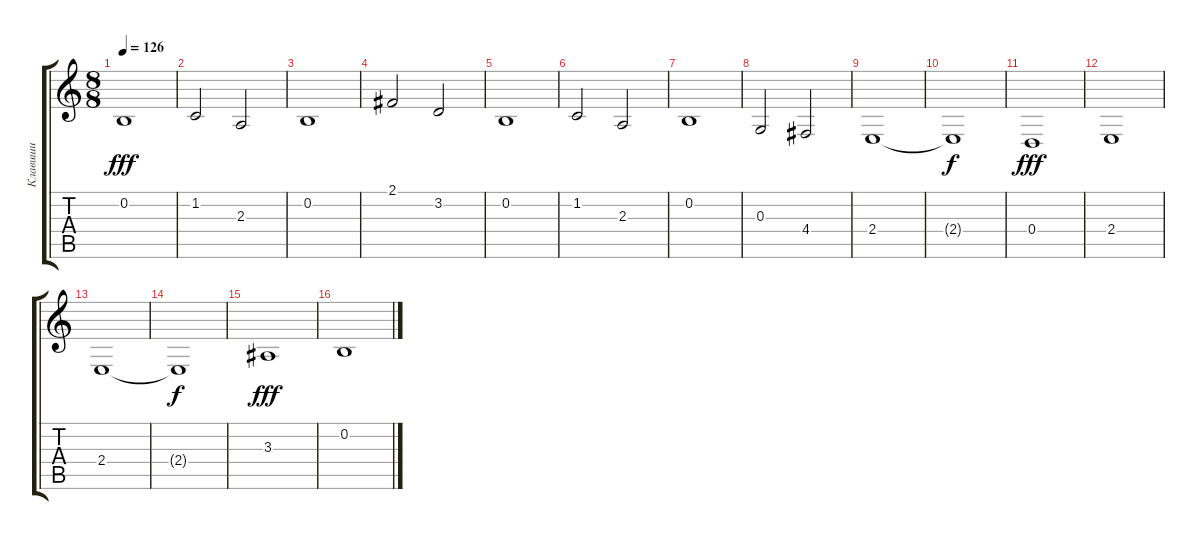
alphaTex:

\track ("Клавиши" "Клавиши") {instrument stringensemble1}
\staff {score tabs}
\tuning (E4 B3 G3 D3 A2 E2) {hide}
\ts (8 8)
\tempo 126
\clef g2
\ks c
0.2.1{dy fff instrument stringensemble1} |
1.2.2 2.3.2 |
0.2.1 |
2.1.2 3.2.2 |
0.2.1 |
1.2.2 2.3.2 |
0.2.1 |
0.3.2 4.4.2 |
2.4.1 |
2.4{t}.1{dy f} |
0.4.1{dy fff} |
2.4.1 |
2.4.1 |
2.4{t}.1{dy f} |
3.3.1{dy fff} |
0.2.1
